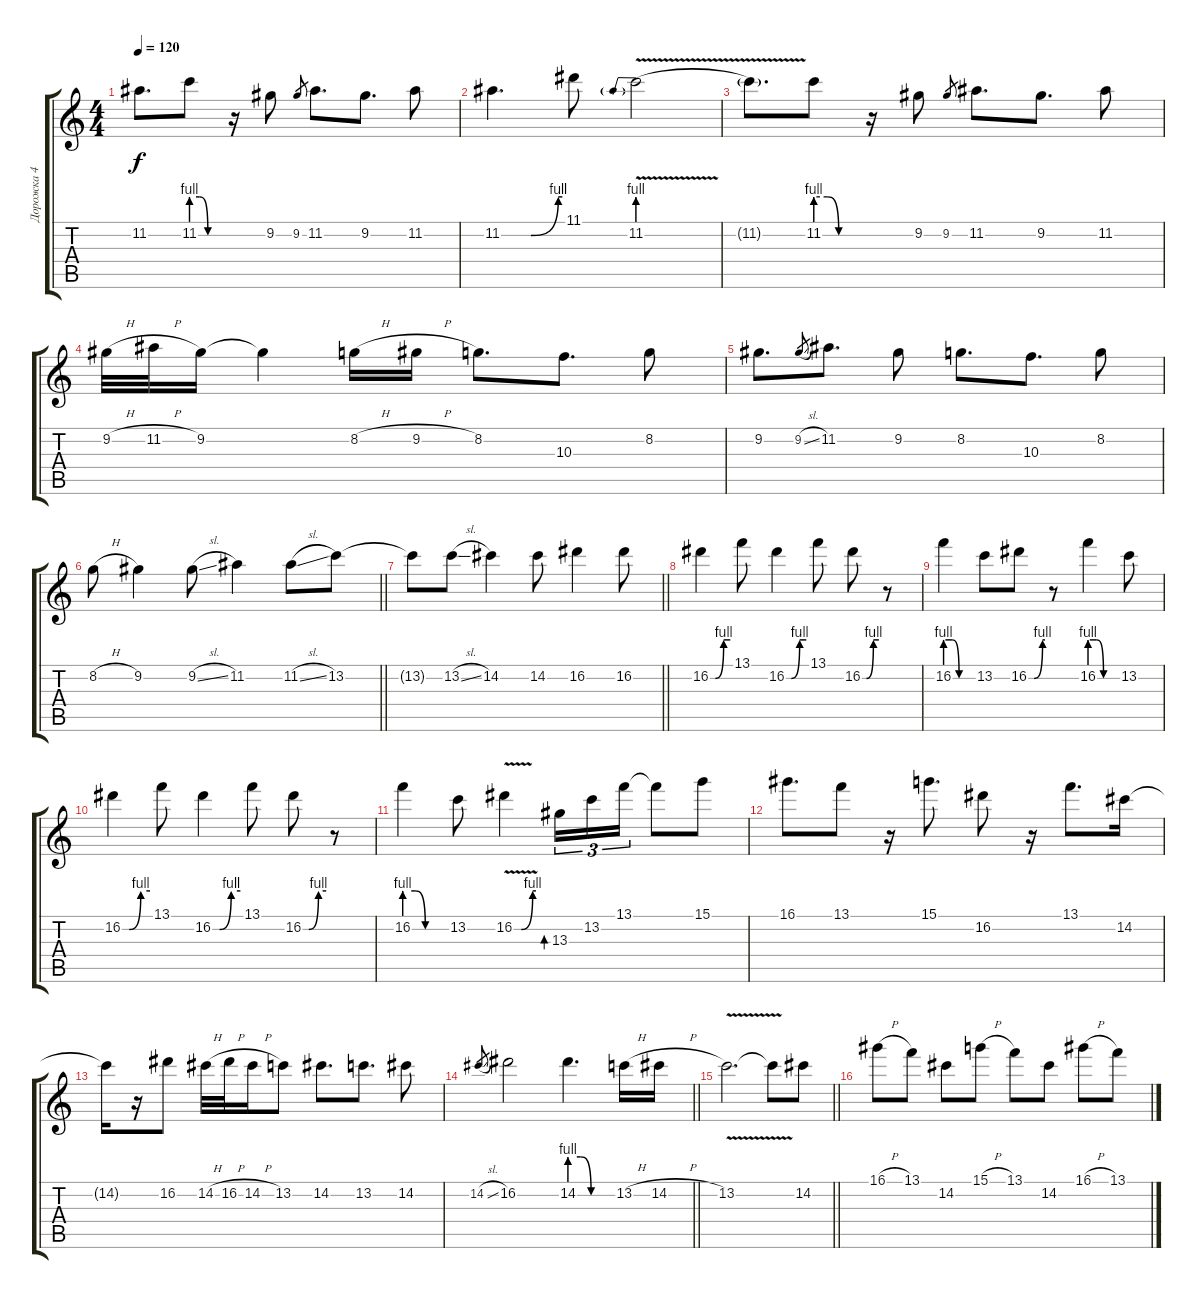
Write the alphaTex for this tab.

\track ("Дорожка 4" "Дорожка 4") {instrument overdrivenguitar}
\staff {score tabs}
\tuning (E4 B3 G3 D3 A2 E2) {hide}
\ts (4 4)
\tempo 120
\clef g2
\ks c
11.2{t}.8{d dy f} 11.2{be (custom 0 4 15 4 30 0 60 0)}.8 r.16 9.2.8 9.2.8{gr} 11.2.8{d} 9.2.8{d} 11.2.8 |
11.2{be (custom 0 0 29 0 56 4 60 4)}.4{d} 11.1.8 11.2{be (prebend 0 4 60 4) v}.2 |
11.2{t}.8{d} 11.2{be (custom 0 4 15 4 30 0 60 0)}.8 r.16 9.2.8 9.2.8{gr} 11.2.8{d} 9.2.8{d} 11.2.8 |
9.2{h}.32 11.2{h}.32 9.2.16 9.2{t}.4 8.2{h}.16 9.2{h}.16 8.2.8{d} 10.3.8{d} 8.2.8 |
9.2.8{d} 9.2{sl}.8{gr} 11.2.8{d} 9.2.8 8.2.8{d} 10.3.8{d} 8.2.8 |
\barLineRight lightlight
8.2{h}.8 9.2.4 9.2{sl}.8 11.2.4 11.2{sl}.8 13.2.8 |
\barLineRight lightlight
13.2{t}.8 13.2{sl}.8 14.2.4 14.2.8 16.2.4 16.2.8 |
16.2{be (custom 0 0 15 0 40 4 60 4)}.4 13.1.8 16.2{be (custom 0 0 15 0 40 4 60 4)}.4 13.1.8 16.2{be (custom 0 0 15 0 40 4 60 4)}.8 r.8 |
16.2{be (custom 0 4 15 4 30 0 60 0)}.4 13.2.8 16.2{be (custom 0 0 20 0 51 4 60 4)}.8 r.8 16.2{be (custom 0 4 15 4 30 0 60 0)}.4 13.2.8 |
16.2{be (custom 0 0 15 0 40 4 60 4)}.4 13.1.8 16.2{be (custom 0 0 15 0 40 4 60 4)}.4 13.1.8 16.2{be (custom 0 0 15 0 40 4 60 4)}.8 r.8 |
16.2{be (custom 0 4 15 4 30 0 60 0)}.4 13.2.8 16.2{be (custom 0 0 20 0 51 4 60 4) v}.4 13.3.16{tu (3 2) bd 60} 13.2.16{tu (3 2)} 13.1.16{tu (3 2)} 13.1{t}.8 15.1.8 |
16.1.8{d} 13.1.8 r.16 15.1.8{d} 16.2.8 r.16 13.1.8{d} 14.2.16 |
14.2{t}.16 r.16 16.2.8 14.2{h}.32 16.2{h}.32 14.2{h}.16 13.2.8 14.2.8{d} 13.2.8{d} 14.2.8 |
\barLineRight lightlight
14.2{sl}.8{gr} 16.2.2 14.2{be (custom 0 4 15 4 30 0 60 0)}.4{d} 13.2{h}.16 14.2{h}.16 |
\barLineRight lightlight
13.2{v}.2{d} 13.2{t}.8 14.2.8 |
16.1{h}.8 13.1.8 14.2.8 15.1{h}.8 13.1.8 14.2.8 16.1{h}.8 13.1.8
